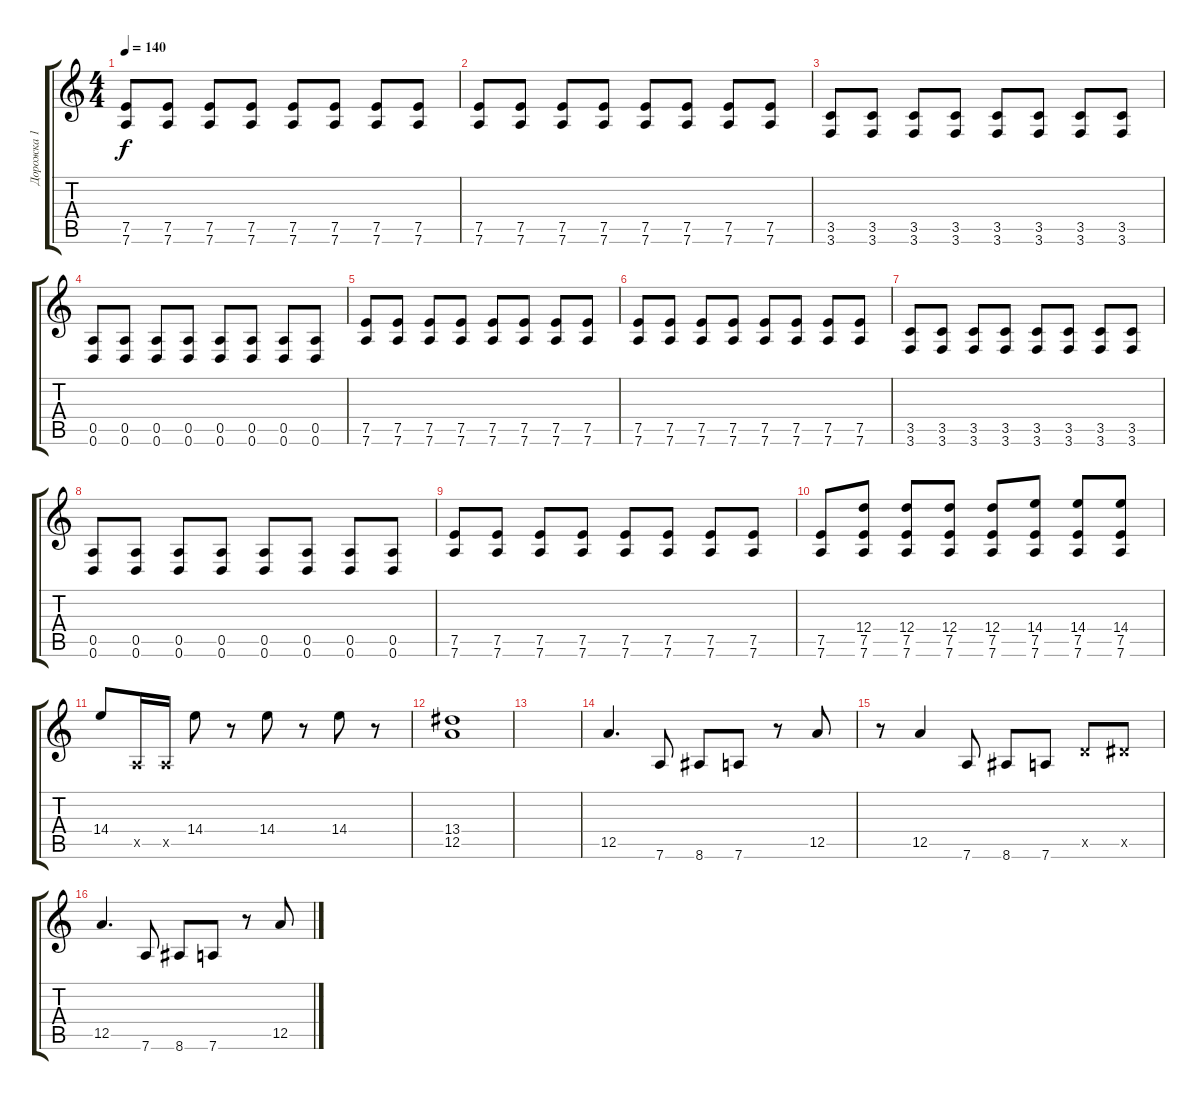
\track ("Дорожка 1" "Дорожка 1") {instrument overdrivenguitar}
\staff {score tabs}
\tuning (E4 B3 G3 D3 A2 D2) {hide}
\ts (4 4)
\tempo 140
\clef g2
\ks c
(7.5 7.6).8{dy f} (7.5 7.6).8 (7.5 7.6).8 (7.5 7.6).8 (7.5 7.6).8 (7.5 7.6).8 (7.5 7.6).8 (7.5 7.6).8 |
(7.5 7.6).8 (7.5 7.6).8 (7.5 7.6).8 (7.5 7.6).8 (7.5 7.6).8 (7.5 7.6).8 (7.5 7.6).8 (7.5 7.6).8 |
(3.5 3.6).8 (3.5 3.6).8 (3.5 3.6).8 (3.5 3.6).8 (3.5 3.6).8 (3.5 3.6).8 (3.5 3.6).8 (3.5 3.6).8 |
(0.5 0.6).8 (0.5 0.6).8 (0.5 0.6).8 (0.5 0.6).8 (0.5 0.6).8 (0.5 0.6).8 (0.5 0.6).8 (0.5 0.6).8 |
(7.5 7.6).8 (7.5 7.6).8 (7.5 7.6).8 (7.5 7.6).8 (7.5 7.6).8 (7.5 7.6).8 (7.5 7.6).8 (7.5 7.6).8 |
(7.5 7.6).8 (7.5 7.6).8 (7.5 7.6).8 (7.5 7.6).8 (7.5 7.6).8 (7.5 7.6).8 (7.5 7.6).8 (7.5 7.6).8 |
(3.5 3.6).8 (3.5 3.6).8 (3.5 3.6).8 (3.5 3.6).8 (3.5 3.6).8 (3.5 3.6).8 (3.5 3.6).8 (3.5 3.6).8 |
(0.5 0.6).8 (0.5 0.6).8 (0.5 0.6).8 (0.5 0.6).8 (0.5 0.6).8 (0.5 0.6).8 (0.5 0.6).8 (0.5 0.6).8 |
(7.5 7.6).8 (7.5 7.6).8 (7.5 7.6).8 (7.5 7.6).8 (7.5 7.6).8 (7.5 7.6).8 (7.5 7.6).8 (7.5 7.6).8 |
(7.5 7.6).8 (12.4 7.5 7.6).8 (12.4 7.5 7.6).8 (12.4 7.5 7.6).8 (12.4 7.5 7.6).8 (14.4 7.5 7.6).8 (14.4 7.5 7.6).8 (14.4 7.5 7.6).8 |
14.4.8 0.5{x}.16 0.5{x}.16 14.4.8 r.8 14.4.8 r.8 14.4.8 r.8 |
(13.4 12.5).1 |
|
12.5.4{d} 7.6.8 8.6.8 7.6.8 r.8 12.5.8 |
r.8 12.5.4 7.6.8 8.6.8 7.6.8 5.5{x}.8 6.5{x}.8 |
12.5.4{d} 7.6.8 8.6.8 7.6.8 r.8 12.5.8
